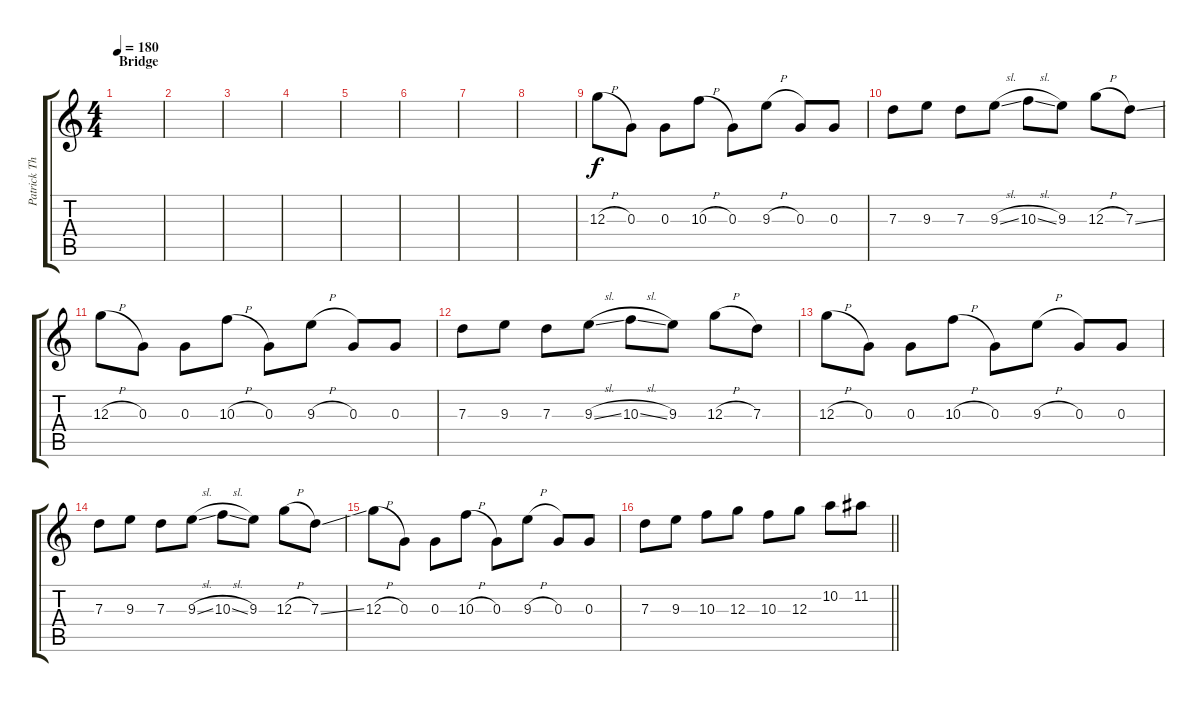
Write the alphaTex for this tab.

\track ("Patrick Thompson - Guitar" "Patrick Th") {instrument distortionguitar}
\staff {score tabs}
\tuning (E4 B3 G3 D3 A2 D2) {hide}
\ts (4 4)
\section ("" "Bridge")
\tempo 180
\clef g2
\ks c
|
|
|
|
|
|
|
|
12.3{h}.8 0.3.8 0.3.8 10.3{h}.8 0.3.8 9.3{h}.8 0.3.8 0.3.8 |
7.3.8 9.3.8 7.3.8 9.3{sl}.8 10.3{sl}.8 9.3.8 12.3{h}.8 7.3{ss}.8 |
12.3{h}.8 0.3.8 0.3.8 10.3{h}.8 0.3.8 9.3{h}.8 0.3.8 0.3.8 |
7.3.8 9.3.8 7.3.8 9.3{sl}.8 10.3{sl}.8 9.3.8 12.3{h}.8 7.3.8 |
12.3{h}.8 0.3.8 0.3.8 10.3{h}.8 0.3.8 9.3{h}.8 0.3.8 0.3.8 |
7.3.8 9.3.8 7.3.8 9.3{sl}.8 10.3{sl}.8 9.3.8 12.3{h}.8 7.3{ss}.8 |
12.3{h}.8 0.3.8 0.3.8 10.3{h}.8 0.3.8 9.3{h}.8 0.3.8 0.3.8 |
\barLineRight lightlight
7.3.8 9.3.8 10.3.8 12.3.8 10.3.8 12.3.8 10.2.8 11.2.8
